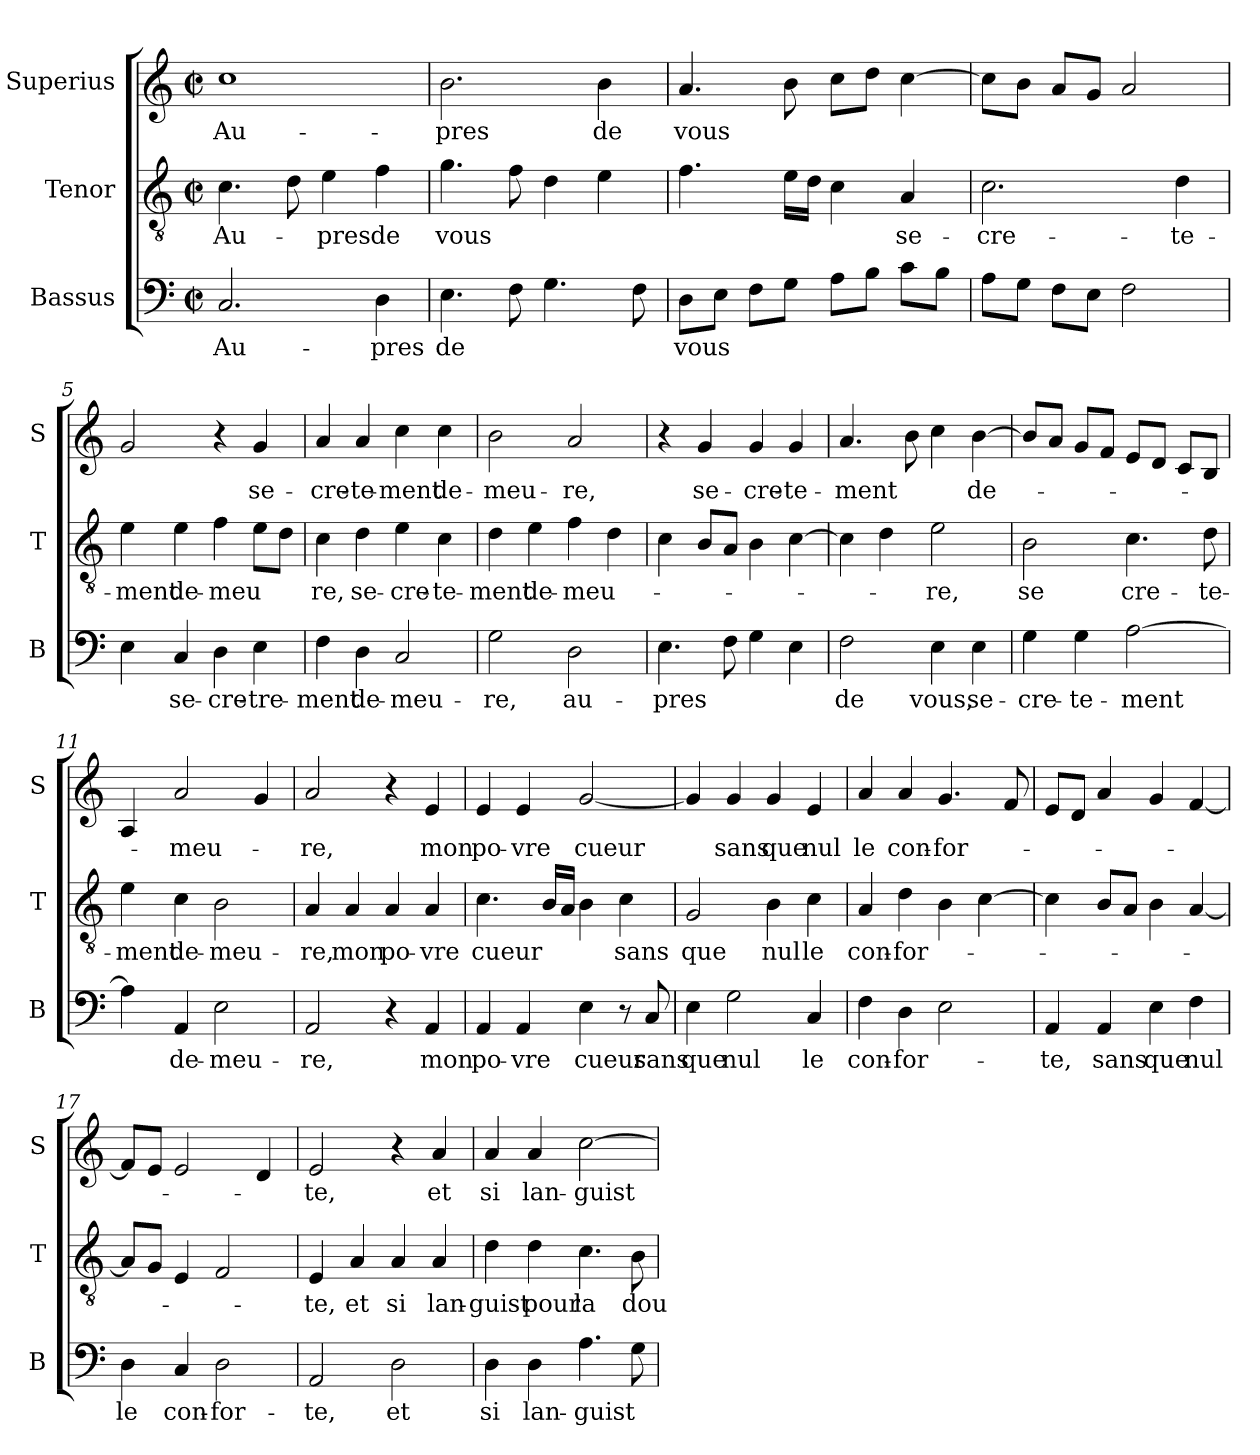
**kern	**text	**kern	**text	**kern	**text
*part3	*part3	*part2	*part2	*part1	*part1
*staff3	*staff3	*staff2	*staff2	*staff1	*staff1
*I"Bassus	*	*I"Tenor	*	*I"Superius	*
*I'B	*	*I'T	*	*I'S	*
*clefF4	*	*clefGv2	*	*clefG2	*
*k[]	*	*k[]	*	*k[]	*
*C:	*	*C:	*	*C:	*
*M2/2	*	*M2/2	*	*M2/2	*
*met(c|)	*	*met(c|)	*	*met(c|)	*
=1	=1	=1	=1	=1	=1
!	!LO:LY:b	!	!LO:LY:b	!	!LO:LY:b
2.C/	Au-	4.c\	Au-	1cc	Au-
.	.	8d\	.	.	.
!	!	!	!LO:LY:b	!	!
.	.	4e\	-pres	.	.
!	!LO:LY:b	!	!LO:LY:b	!	!
4D\	-pres	4f\	de	.	.
=2	=2	=2	=2	=2	=2
!	!LO:LY:b	!	!LO:LY:b	!	!LO:LY:b
4.E\	de	4.g\	vous	2.b\	-pres
8F\	.	8f\	.	.	.
4.G\	.	4d\	.	.	.
!	!	!	!	!	!LO:LY:b
.	.	4e\	.	4b\	de
8F\	.	.	.	.	.
=3	=3	=3	=3	=3	=3
!	!LO:LY:b	!	!	!	!LO:LY:b
8D\L	vous	4.f\	.	4.a/	vous
8E\J	.	.	.	.	.
8F\L	.	.	.	.	.
8G\J	.	16e\LL	.	8b\	.
.	.	16d\JJ	.	.	.
8A\L	.	4c\	.	8cc\L	.
8B\J	.	.	.	8dd\J	.
!	!	!	!LO:LY:b	!	!
8c\L	.	4A/	se-	[4cc\	.
8B\J	.	.	.	.	.
=4	=4	=4	=4	=4	=4
!	!	!	!LO:LY:b	!	!
8A\L	.	2.c\	-cre-	8cc\L]	.
8G\J	.	.	.	8b\J	.
8F\L	.	.	.	8a/L	.
8E\J	.	.	.	8g/J	.
2F\	.	.	.	2a/	.
!	!	!	!LO:LY:b	!	!
.	.	4d\	-te-	.	.
!!LO:LB:g=z
=5	=5	=5	=5	=5	=5
!	!	!	!LO:LY:b	!	!
4E\	.	4e\	-ment	2g/	.
!	!LO:LY:b	!	!LO:LY:b	!	!
4C/	se-	4e\	de-	.	.
!	!LO:LY:b	!	!LO:LY:b	!	!
4D\	-cre-	4f\	-meu	4r	.
!	!LO:LY:b	!	!	!	!LO:LY:b
4E\	-tre-	8e\L	.	4g/	se-
.	.	8d\J	.	.	.
=6	=6	=6	=6	=6	=6
!	!LO:LY:b	!	!LO:LY:b	!	!LO:LY:b
4F\	-ment	4c\	re,	4a/	-cre-
!	!LO:LY:b	!	!LO:LY:b	!	!LO:LY:b
4D\	de-	4d\	se-	4a/	-te-
!	!LO:LY:b	!	!LO:LY:b	!	!LO:LY:b
2C/	-meu-	4e\	-cre-	4cc\	-ment
!	!	!	!LO:LY:b	!	!LO:LY:b
.	.	4c\	-te-	4cc\	de-
=7	=7	=7	=7	=7	=7
!	!LO:LY:b	!	!LO:LY:b	!	!LO:LY:b
2G\	-re,	4d\	-ment	2b\	-meu-
!	!	!	!LO:LY:b	!	!
.	.	4e\	de-	.	.
!	!LO:LY:b	!	!LO:LY:b	!	!LO:LY:b
2D\	au-	4f\	-meu-	2a/	-re,
.	.	4d\	.	.	.
=8	=8	=8	=8	=8	=8
!	!LO:LY:b	!	!	!	!
4.E\	-pres	4c\	.	4r	.
!	!	!	!	!	!LO:LY:b
.	.	8B/L	.	4g/	se-
8F\	.	8A/J	.	.	.
!	!	!	!	!	!LO:LY:b
4G\	.	4B\	.	4g/	-cre-
!	!	!	!	!	!LO:LY:b
4E\	.	[4c\	.	4g/	-te-
=9	=9	=9	=9	=9	=9
!	!LO:LY:b	!	!	!	!LO:LY:b
2F\	de	4c\]	.	4.a/	-ment
.	.	4d\	.	.	.
.	.	.	.	8b\	.
!	!LO:LY:b	!	!LO:LY:b	!	!
4E\	vous,	2e\	-re,	4cc\	.
!	!LO:LY:b	!	!	!	!LO:LY:b
4E\	se-	.	.	[4b\	de-
!!LO:LB:g=z
=10	=10	=10	=10	=10	=10
!	!LO:LY:b	!	!LO:LY:b	!	!
4G\	-cre-	2B\	se	8b/L]	.
.	.	.	.	8a/J	.
!	!LO:LY:b	!	!	!	!
4G\	-te-	.	.	8g/L	.
.	.	.	.	8f/J	.
!	!LO:LY:b	!	!LO:LY:b	!	!
[2A\	-ment	4.c\	cre-	8e/L	.
.	.	.	.	8d/J	.
.	.	.	.	8c/L	.
!	!	!	!LO:LY:b	!	!
.	.	8d\	-te-	8B/J	.
=11	=11	=11	=11	=11	=11
!	!	!	!LO:LY:b	!	!
4A\]	.	4e\	-ment	4A/	.
!	!LO:LY:b	!	!LO:LY:b	!	!LO:LY:b
4AA/	de-	4c\	de-	2a/	-meu-
!	!LO:LY:b	!	!LO:LY:b	!	!
2E\	-meu-	2B\	-meu-	.	.
.	.	.	.	4g/	.
=12	=12	=12	=12	=12	=12
!	!LO:LY:b	!	!LO:LY:b	!	!LO:LY:b
2AA/	-re,	4A/	-re,	2a/	-re,
!	!	!	!LO:LY:b	!	!
.	.	4A/	mon	.	.
!	!	!	!LO:LY:b	!	!
4r	.	4A/	po-	4r	.
!	!LO:LY:b	!	!LO:LY:b	!	!LO:LY:b
4AA/	mon	4A/	-vre	4e/	mon
=13	=13	=13	=13	=13	=13
!	!LO:LY:b	!	!LO:LY:b	!	!LO:LY:b
4AA/	po-	4.c\	cueur	4e/	po-
!	!LO:LY:b	!	!	!	!LO:LY:b
4AA/	-vre	.	.	4e/	-vre
.	.	16B/LL	.	.	.
.	.	16A/JJ	.	.	.
!	!LO:LY:b	!	!	!	!LO:LY:b
4E\	cueur	4B\	.	[2g/	cueur
!	!	!	!LO:LY:b	!	!
8r	.	4c\	sans	.	.
!	!LO:LY:b	!	!	!	!
8C/	sans	.	.	.	.
=14	=14	=14	=14	=14	=14
!	!LO:LY:b	!	!LO:LY:b	!	!
4E\	que	2G/	que	4g/]	.
!	!LO:LY:b	!	!	!	!LO:LY:b
2G\	nul	.	.	4g/	sans
!	!	!	!LO:LY:b	!	!LO:LY:b
.	.	4B\	nul	4g/	que
!	!LO:LY:b	!	!LO:LY:b	!	!LO:LY:b
4C/	le	4c\	le	4e/	nul
!!LO:PB:g=z
=15	=15	=15	=15	=15	=15
!	!LO:LY:b	!	!LO:LY:b	!	!LO:LY:b
4F\	con-	4A/	con-	4a/	le
!	!LO:LY:b	!	!LO:LY:b	!	!LO:LY:b
4D\	-for-	4d\	-for-	4a/	con-
!	!	!	!	!	!LO:LY:b
2E\	.	4B\	.	4.g/	-for-
.	.	[4c\	.	.	.
.	.	.	.	8f/	.
=16	=16	=16	=16	=16	=16
!	!LO:LY:b	!	!	!	!
4AA/	-te,	4c\]	.	8e/L	.
.	.	.	.	8d/J	.
!	!LO:LY:b	!	!	!	!
4AA/	sans	8B/L	.	4a/	.
.	.	8A/J	.	.	.
!	!LO:LY:b	!	!	!	!
4E\	que	4B\	.	4g/	.
!	!LO:LY:b	!	!	!	!
4F\	nul	[4A/	.	[4f/	.
=17	=17	=17	=17	=17	=17
!	!LO:LY:b	!	!	!	!
4D\	le	8A/L]	.	8f/L]	.
.	.	8G/J	.	8e/J	.
!	!LO:LY:b	!	!	!	!
4C/	con-	4E/	.	2e/	.
!	!LO:LY:b	!	!	!	!
2D\	-for-	2F/	.	.	.
.	.	.	.	4d/	.
=18	=18	=18	=18	=18	=18
!	!LO:LY:b	!	!LO:LY:b	!	!LO:LY:b
2AA/	-te,	4E/	-te,	2e/	-te,
!	!	!	!LO:LY:b	!	!
.	.	4A/	et	.	.
!	!LO:LY:b	!	!LO:LY:b	!	!
2D\	et	4A/	si	4r	.
!	!	!	!LO:LY:b	!	!LO:LY:b
.	.	4A/	lan-	4a/	et
=19	=19	=19	=19	=19	=19
!	!LO:LY:b	!	!LO:LY:b	!	!LO:LY:b
4D\	si	4d\	-guist	4a/	si
!	!LO:LY:b	!	!LO:LY:b	!	!LO:LY:b
4D\	lan-	4d\	pour	4a/	lan-
!	!LO:LY:b	!	!LO:LY:b	!	!LO:LY:b
4.A\	-guist	4.c\	la	[2cc\	-guist
!	!	!	!LO:LY:b	!	!
8G\	.	8B\	dou-	.	.
=	=	=	=	=	=
*-	*-	*-	*-	*-	*-
